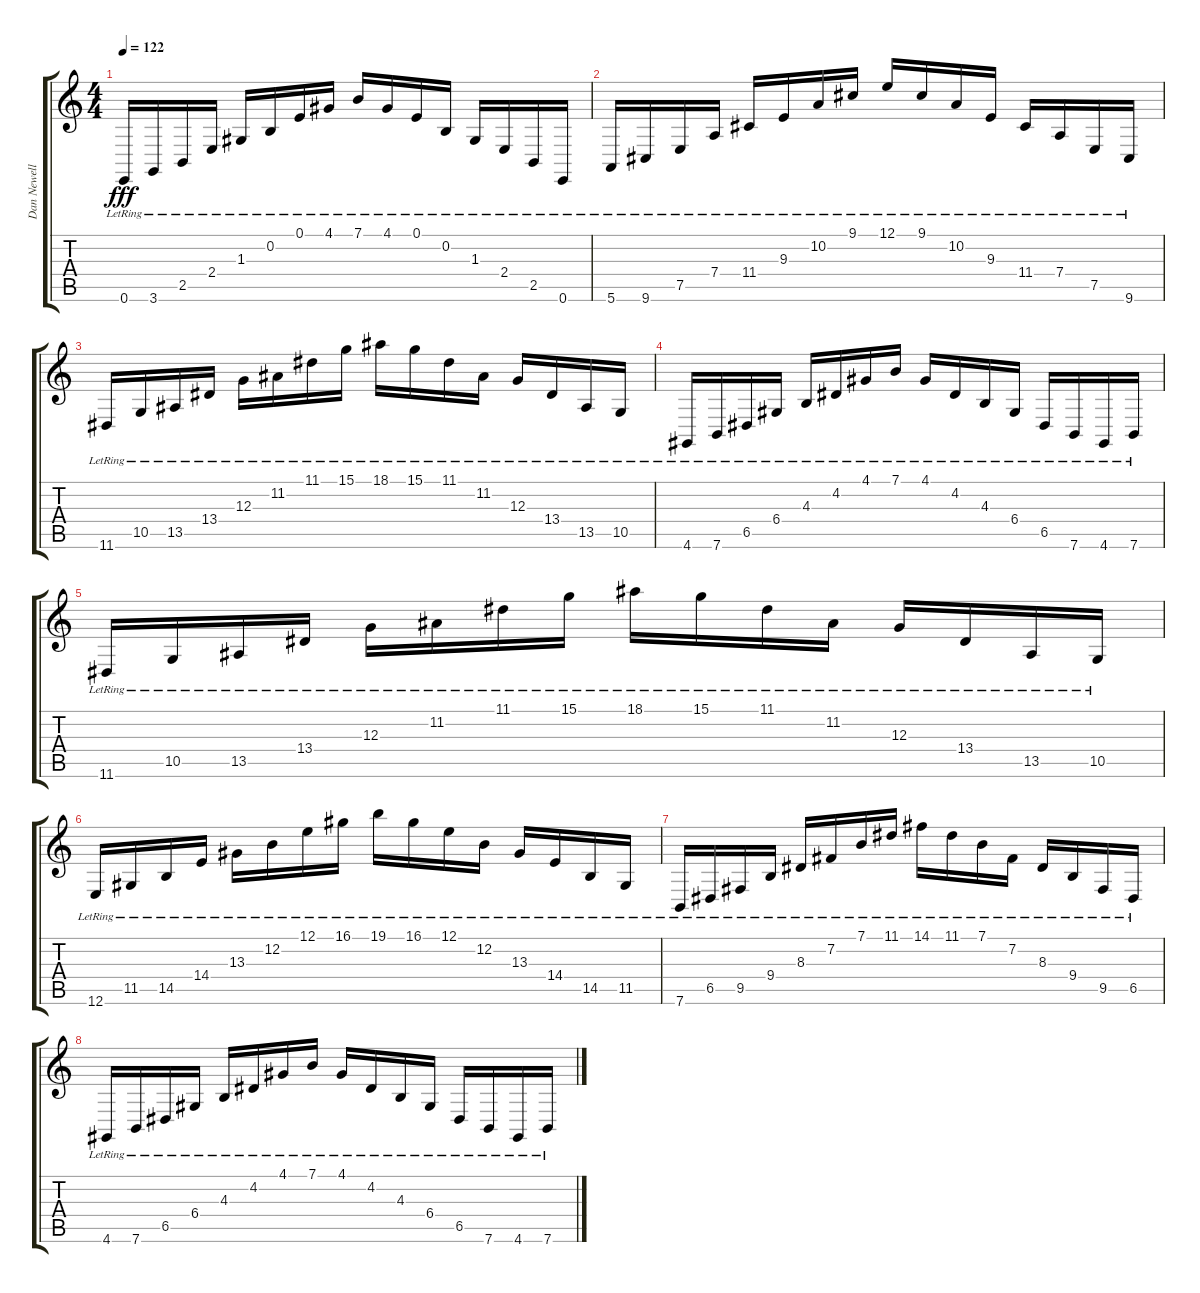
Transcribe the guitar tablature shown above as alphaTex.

\track ("Dan Newell" "Dan Newell") {instrument acousticgrandpiano}
\staff {score tabs}
\tuning (E4 B3 G3 D3 A2 E2) {hide}
\ts (4 4)
\tempo 122
\clef g2
\ks c
0.6{lr}.16{dy fff} 3.6{lr}.16 2.5{lr}.16 2.4{lr}.16 1.3{lr}.16 0.2{lr}.16 0.1{lr}.16 4.1{lr}.16 7.1{lr}.16 4.1{lr}.16 0.1{lr}.16 0.2{lr}.16 1.3{lr}.16 2.4{lr}.16 2.5{lr}.16 0.6{lr}.16 |
5.6{lr}.16 9.6{lr}.16 7.5{lr}.16 7.4{lr}.16 11.4{lr}.16 9.3{lr}.16 10.2{lr}.16 9.1{lr}.16 12.1{lr}.16 9.1{lr}.16 10.2{lr}.16 9.3{lr}.16 11.4{lr}.16 7.4{lr}.16 7.5{lr}.16 9.6{lr}.16 |
11.6{lr}.16 10.5{lr}.16 13.5{lr}.16 13.4{lr}.16 12.3{lr}.16 11.2{lr}.16 11.1{lr}.16 15.1{lr}.16 18.1{lr}.16 15.1{lr}.16 11.1{lr}.16 11.2{lr}.16 12.3{lr}.16 13.4{lr}.16 13.5{lr}.16 10.5{lr}.16 |
4.6{lr}.16 7.6{lr}.16 6.5{lr}.16 6.4{lr}.16 4.3{lr}.16 4.2{lr}.16 4.1{lr}.16 7.1{lr}.16 4.1{lr}.16 4.2{lr}.16 4.3{lr}.16 6.4{lr}.16 6.5{lr}.16 7.6{lr}.16 4.6{lr}.16 7.6{lr}.16 |
11.6{lr}.16 10.5{lr}.16 13.5{lr}.16 13.4{lr}.16 12.3{lr}.16 11.2{lr}.16 11.1{lr}.16 15.1{lr}.16 18.1{lr}.16 15.1{lr}.16 11.1{lr}.16 11.2{lr}.16 12.3{lr}.16 13.4{lr}.16 13.5{lr}.16 10.5{lr}.16 |
12.6{lr}.16 11.5{lr}.16 14.5{lr}.16 14.4{lr}.16 13.3{lr}.16 12.2{lr}.16 12.1{lr}.16 16.1{lr}.16 19.1{lr}.16 16.1{lr}.16 12.1{lr}.16 12.2{lr}.16 13.3{lr}.16 14.4{lr}.16 14.5{lr}.16 11.5{lr}.16 |
7.6{lr}.16 6.5{lr}.16 9.5{lr}.16 9.4{lr}.16 8.3{lr}.16 7.2{lr}.16 7.1{lr}.16 11.1{lr}.16 14.1{lr}.16 11.1{lr}.16 7.1{lr}.16 7.2{lr}.16 8.3{lr}.16 9.4{lr}.16 9.5{lr}.16 6.5{lr}.16 |
4.6{lr}.16 7.6{lr}.16 6.5{lr}.16 6.4{lr}.16 4.3{lr}.16 4.2{lr}.16 4.1{lr}.16 7.1{lr}.16 4.1{lr}.16 4.2{lr}.16 4.3{lr}.16 6.4{lr}.16 6.5{lr}.16 7.6{lr}.16 4.6{lr}.16 7.6{lr}.16
